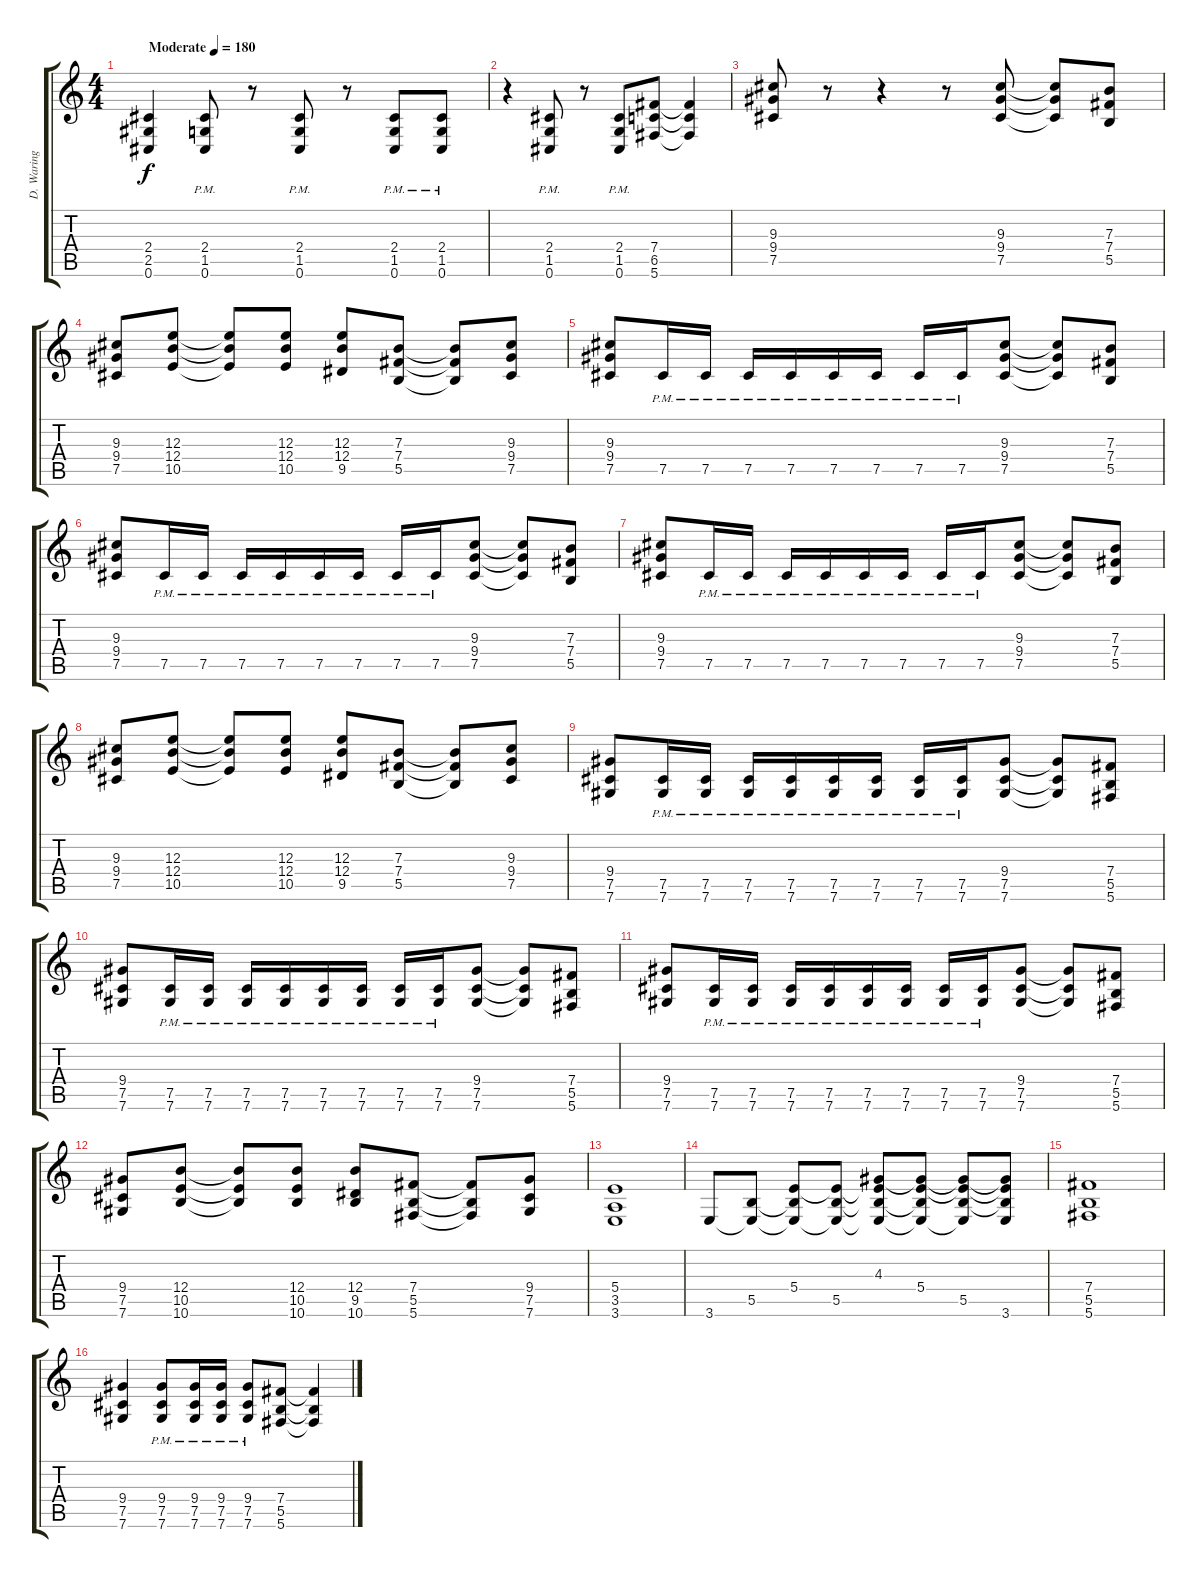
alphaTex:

\track ("D. Waring Gtr." "D. Waring ") {instrument distortionguitar}
\staff {score tabs}
\tuning (Db4 Ab3 E3 B2 Gb2 Db2) {hide}
\ts (4 4)
\tempo (180 "Moderate")
\clef g2
\ks c
(2.4 2.5 0.6).4{dy f instrument distortionguitar} (2.4{pm} 1.5{pm} 0.6{pm}).8 r.8 (2.4{pm} 1.5{pm} 0.6{pm}).8 r.8 (2.4{pm} 1.5{pm} 0.6{pm}).8 (2.4{pm} 1.5{pm} 0.6{pm}).8 |
r.4 (2.4{pm} 1.5{pm} 0.6{pm}).8 r.8 (2.4{pm} 1.5{pm} 0.6{pm}).8 (7.4 6.5 5.6).8 (7.4{t} 6.5{t} 5.6{t}).4 |
(9.3 9.4 7.5).8 r.8 r.4 r.8 (9.3 9.4 7.5).8 (9.3{t} 9.4{t} 7.5{t}).8 (7.3 7.4 5.5).8 |
(9.3 9.4 7.5).8 (12.3 12.4 10.5).8 (12.3{t} 12.4{t} 10.5{t}).8 (12.3 12.4 10.5).8 (12.3 12.4 9.5).8 (7.3 7.4 5.5).8 (7.3{t} 7.4{t} 5.5{t}).8 (9.3 9.4 7.5).8 |
(9.3 9.4 7.5).8 7.5{pm}.16 7.5{pm}.16 7.5{pm}.16 7.5{pm}.16 7.5{pm}.16 7.5{pm}.16 7.5{pm}.16 7.5{pm}.16 (9.3 9.4 7.5).8 (9.3{t} 9.4{t} 7.5{t}).8 (7.3 7.4 5.5).8 |
(9.3 9.4 7.5).8 7.5{pm}.16 7.5{pm}.16 7.5{pm}.16 7.5{pm}.16 7.5{pm}.16 7.5{pm}.16 7.5{pm}.16 7.5{pm}.16 (9.3 9.4 7.5).8 (9.3{t} 9.4{t} 7.5{t}).8 (7.3 7.4 5.5).8 |
(9.3 9.4 7.5).8 7.5{pm}.16 7.5{pm}.16 7.5{pm}.16 7.5{pm}.16 7.5{pm}.16 7.5{pm}.16 7.5{pm}.16 7.5{pm}.16 (9.3 9.4 7.5).8 (9.3{t} 9.4{t} 7.5{t}).8 (7.3 7.4 5.5).8 |
(9.3 9.4 7.5).8 (12.3 12.4 10.5).8 (12.3{t} 12.4{t} 10.5{t}).8 (12.3 12.4 10.5).8 (12.3 12.4 9.5).8 (7.3 7.4 5.5).8 (7.3{t} 7.4{t} 5.5{t}).8 (9.3 9.4 7.5).8 |
(9.4 7.5 7.6).8 (7.5{pm} 7.6{pm}).16 (7.5{pm} 7.6{pm}).16 (7.5{pm} 7.6{pm}).16 (7.5{pm} 7.6{pm}).16 (7.5{pm} 7.6{pm}).16 (7.5{pm} 7.6{pm}).16 (7.5{pm} 7.6{pm}).16 (7.5{pm} 7.6{pm}).16 (9.4 7.5 7.6).8 (9.4{t} 7.5{t} 7.6{t}).8 (7.4 5.5 5.6).8 |
(9.4 7.5 7.6).8 (7.5{pm} 7.6{pm}).16 (7.5{pm} 7.6{pm}).16 (7.5{pm} 7.6{pm}).16 (7.5{pm} 7.6{pm}).16 (7.5{pm} 7.6{pm}).16 (7.5{pm} 7.6{pm}).16 (7.5{pm} 7.6{pm}).16 (7.5{pm} 7.6{pm}).16 (9.4 7.5 7.6).8 (9.4{t} 7.5{t} 7.6{t}).8 (7.4 5.5 5.6).8 |
(9.4 7.5 7.6).8 (7.5{pm} 7.6{pm}).16 (7.5{pm} 7.6{pm}).16 (7.5{pm} 7.6{pm}).16 (7.5{pm} 7.6{pm}).16 (7.5{pm} 7.6{pm}).16 (7.5{pm} 7.6{pm}).16 (7.5{pm} 7.6{pm}).16 (7.5{pm} 7.6{pm}).16 (9.4 7.5 7.6).8 (9.4{t} 7.5{t} 7.6{t}).8 (7.4 5.5 5.6).8 |
(9.4 7.5 7.6).8 (12.4 10.5 10.6).8 (12.4{t} 10.5{t} 10.6{t}).8 (12.4 10.5 10.6).8 (12.4 9.5 10.6).8 (7.4 5.5 5.6).8 (7.4{t} 5.5{t} 5.6{t}).8 (9.4 7.5 7.6).8 |
(5.4 3.5 3.6).1 |
3.6.8 (5.5 3.6{t}).8 (5.4 5.5{t} 3.6{t}).8 (5.4{t} 5.5 3.6{t}).8 (4.3 5.4{t} 5.5{t} 3.6{t}).8 (4.3{t} 5.4 5.5{t} 3.6{t}).8 (4.3{t} 5.4{t} 5.5 3.6{t}).8 (4.3{t} 5.4{t} 5.5{t} 3.6).8 |
(7.4 5.5 5.6).1 |
(9.4 7.5 7.6).4 (9.4{pm} 7.5{pm} 7.6{pm}).8 (9.4{pm} 7.5{pm} 7.6{pm}).16 (9.4{pm} 7.5{pm} 7.6{pm}).16 (9.4{pm} 7.5{pm} 7.6{pm}).8 (7.4 5.5 5.6).8 (7.4{t} 5.5{t} 5.6{t}).4
